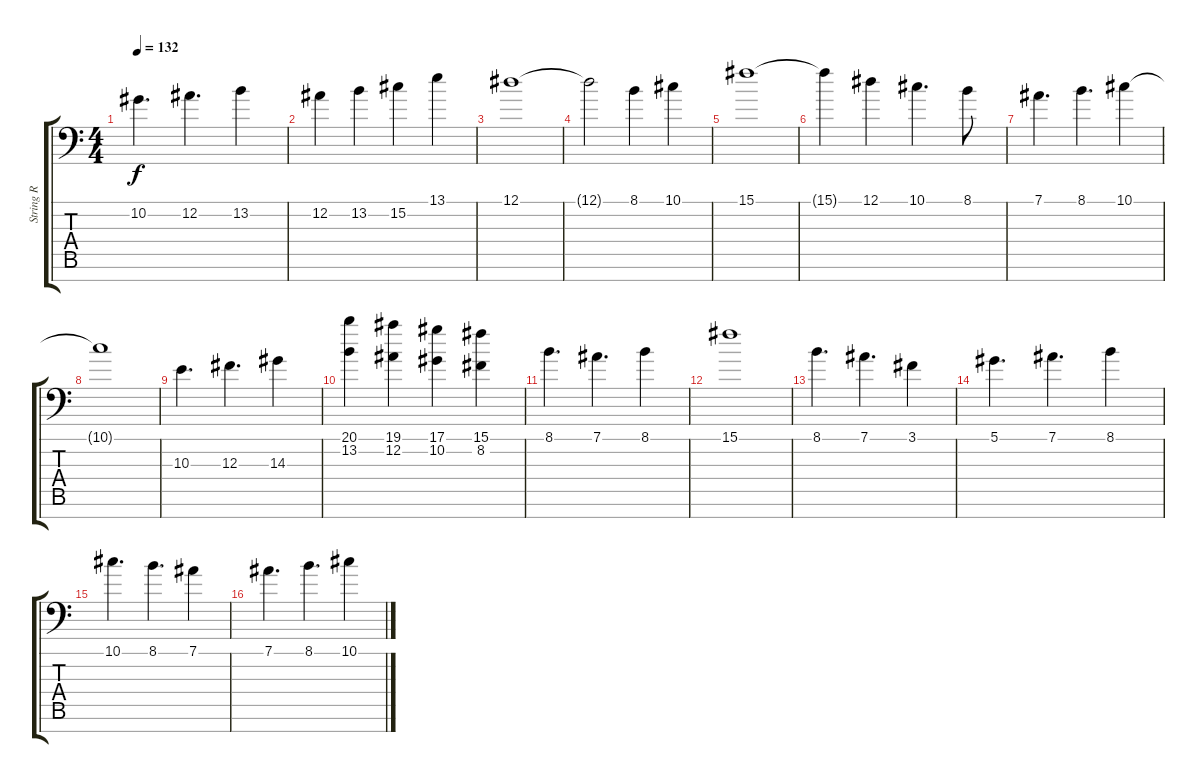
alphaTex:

\track ("String R" "String R") {instrument stringensemble1}
\staff {score tabs}
\tuning (Eb4 Bb3 Gb3 Db3 Ab2 Eb2 Bb1) {hide}
\ts (4 4)
\tempo 132
\clef f4
\ks c
10.2.4{d dy f} 12.2.4{d} 13.2.4 |
12.2.4 13.2.4 15.2.4 13.1.4 |
12.1.1 |
12.1{t}.2 8.1.4 10.1.4 |
15.1.1 |
15.1{t}.4 12.1.4 10.1.4{d} 8.1.8 |
7.1.4{d} 8.1.4{d} 10.1.4 |
10.1{t}.1 |
10.3.4{d} 12.3.4{d} 14.3.4 |
(20.1 13.2).4 (19.1 12.2).4 (17.1 10.2).4 (15.1 8.2).4 |
8.1.4{d} 7.1.4{d} 8.1.4 |
15.1.1 |
8.1.4{d} 7.1.4{d} 3.1.4 |
5.1.4{d} 7.1.4{d} 8.1.4 |
10.1.4{d} 8.1.4{d} 7.1.4 |
7.1.4{d} 8.1.4{d} 10.1.4
